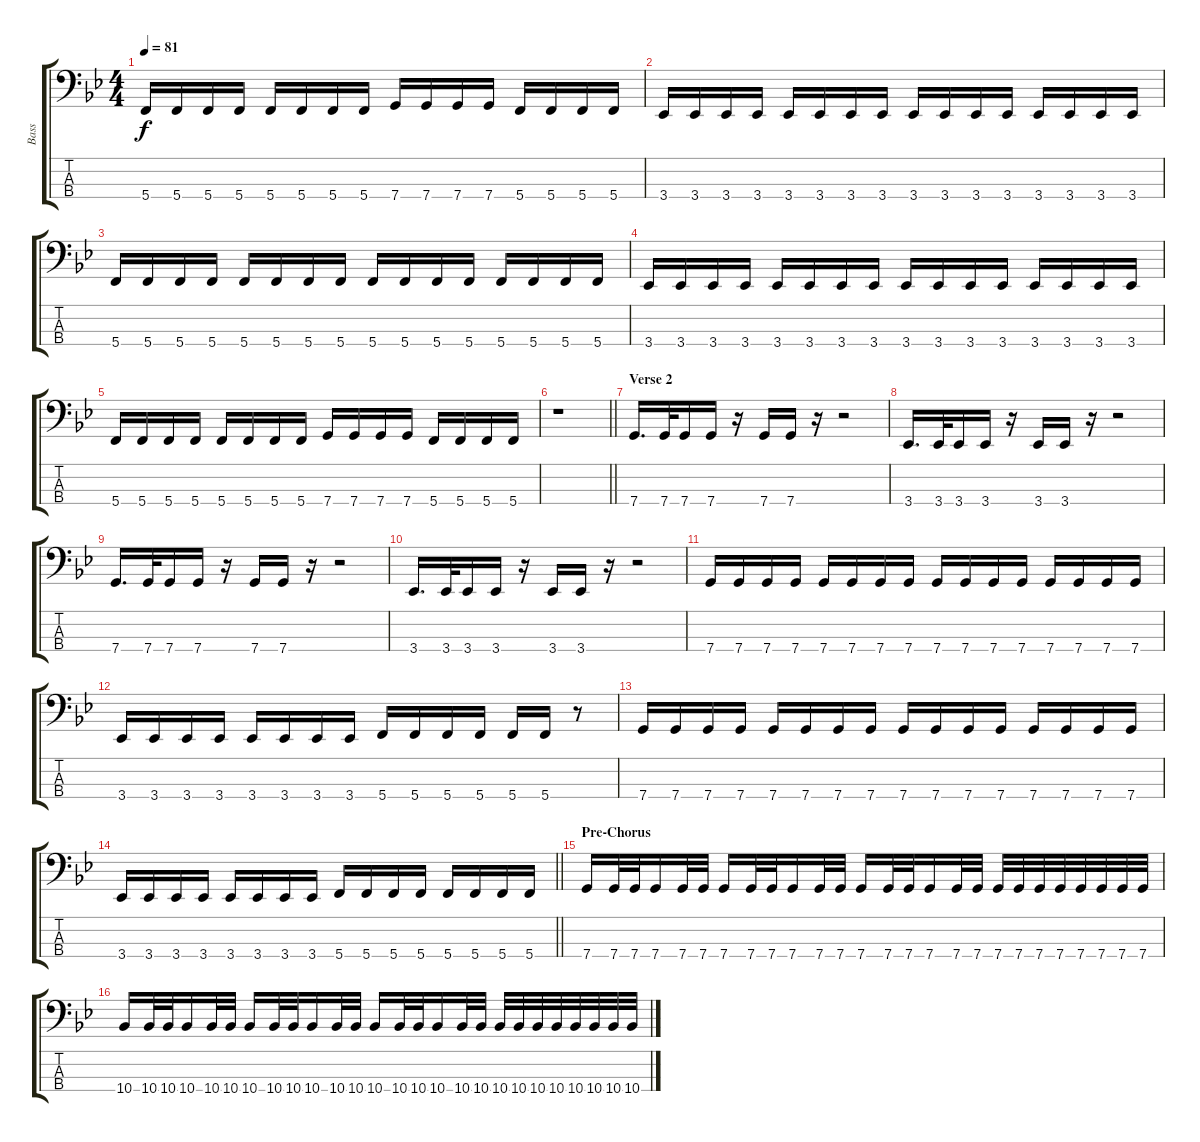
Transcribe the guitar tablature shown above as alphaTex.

\track ("Bass" "Bass") {instrument electricbasspick}
\staff {score tabs}
\tuning (F2 C2 G1 C1) {hide}
\ts (4 4)
\tempo 81
\clef f4
\ks gminor
5.4.16{dy f} 5.4.16 5.4.16 5.4.16 5.4.16 5.4.16 5.4.16 5.4.16 7.4.16 7.4.16 7.4.16 7.4.16 5.4.16 5.4.16 5.4.16 5.4.16 |
3.4.16 3.4.16 3.4.16 3.4.16 3.4.16 3.4.16 3.4.16 3.4.16 3.4.16 3.4.16 3.4.16 3.4.16 3.4.16 3.4.16 3.4.16 3.4.16 |
5.4.16 5.4.16 5.4.16 5.4.16 5.4.16 5.4.16 5.4.16 5.4.16 5.4.16 5.4.16 5.4.16 5.4.16 5.4.16 5.4.16 5.4.16 5.4.16 |
3.4.16 3.4.16 3.4.16 3.4.16 3.4.16 3.4.16 3.4.16 3.4.16 3.4.16 3.4.16 3.4.16 3.4.16 3.4.16 3.4.16 3.4.16 3.4.16 |
5.4.16 5.4.16 5.4.16 5.4.16 5.4.16 5.4.16 5.4.16 5.4.16 7.4.16 7.4.16 7.4.16 7.4.16 5.4.16 5.4.16 5.4.16 5.4.16 |
\barLineRight lightlight
r.1 |
\section ("" "Verse 2")
7.4.16{d} 7.4.32 7.4.16 7.4.16 r.16 7.4.16 7.4.16 r.16 r.2 |
3.4.16{d} 3.4.32 3.4.16 3.4.16 r.16 3.4.16 3.4.16 r.16 r.2 |
7.4.16{d} 7.4.32 7.4.16 7.4.16 r.16 7.4.16 7.4.16 r.16 r.2 |
3.4.16{d} 3.4.32 3.4.16 3.4.16 r.16 3.4.16 3.4.16 r.16 r.2 |
7.4.16 7.4.16 7.4.16 7.4.16 7.4.16 7.4.16 7.4.16 7.4.16 7.4.16 7.4.16 7.4.16 7.4.16 7.4.16 7.4.16 7.4.16 7.4.16 |
3.4.16 3.4.16 3.4.16 3.4.16 3.4.16 3.4.16 3.4.16 3.4.16 5.4.16 5.4.16 5.4.16 5.4.16 5.4.16 5.4.16 r.8 |
7.4.16 7.4.16 7.4.16 7.4.16 7.4.16 7.4.16 7.4.16 7.4.16 7.4.16 7.4.16 7.4.16 7.4.16 7.4.16 7.4.16 7.4.16 7.4.16 |
\barLineRight lightlight
3.4.16 3.4.16 3.4.16 3.4.16 3.4.16 3.4.16 3.4.16 3.4.16 5.4.16 5.4.16 5.4.16 5.4.16 5.4.16 5.4.16 5.4.16 5.4.16 |
\section ("" "Pre-Chorus")
7.4.16 7.4.32 7.4.32 7.4.16 7.4.32 7.4.32 7.4.16 7.4.32 7.4.32 7.4.16 7.4.32 7.4.32 7.4.16 7.4.32 7.4.32 7.4.16 7.4.32 7.4.32 7.4.32 7.4.32 7.4.32 7.4.32 7.4.32 7.4.32 7.4.32 7.4.32 |
10.4.16 10.4.32 10.4.32 10.4.16 10.4.32 10.4.32 10.4.16 10.4.32 10.4.32 10.4.16 10.4.32 10.4.32 10.4.16 10.4.32 10.4.32 10.4.16 10.4.32 10.4.32 10.4.32 10.4.32 10.4.32 10.4.32 10.4.32 10.4.32 10.4.32 10.4.32
